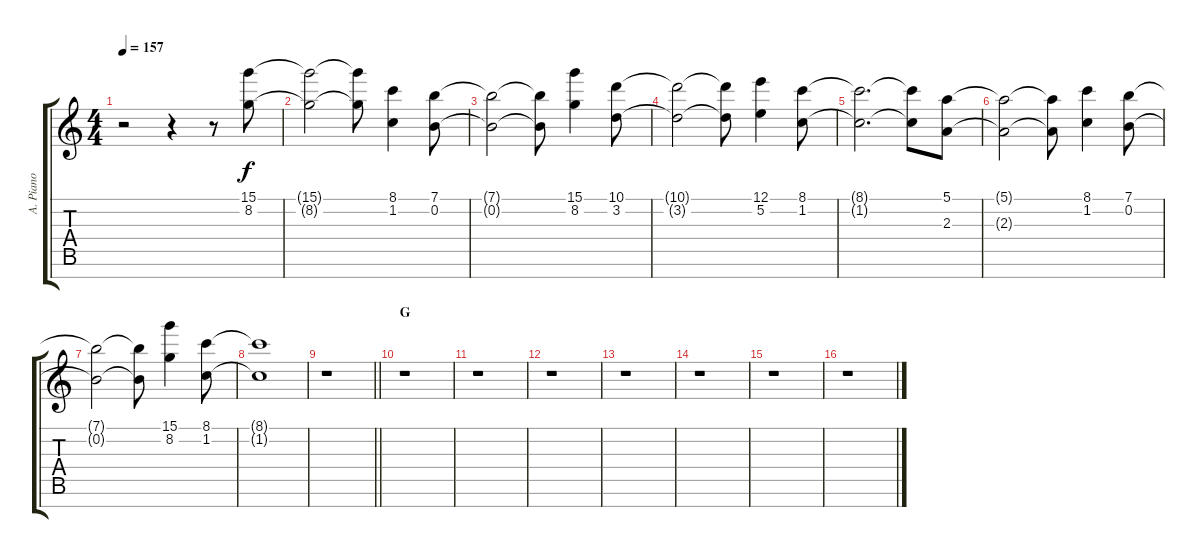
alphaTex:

\track ("A. Piano" "A. Piano") {instrument acousticgrandpiano}
\staff {score tabs}
\tuning (E5 B4 G4 D4 A3 E3 B2) {hide}
\ts (4 4)
\tempo 157
\clef g2
\ks c
r.2{dy f} r.4 r.8 (15.1 8.2).8 |
(15.1{t} 8.2{t}).2 (15.1{t} 8.2{t}).8 (8.1 1.2).4 (7.1 0.2).8 |
(7.1{t} 0.2{t}).2 (7.1{t} 0.2{t}).8 (15.1 8.2).4 (10.1 3.2).8 |
(10.1{t} 3.2{t}).2 (10.1{t} 3.2{t}).8 (12.1 5.2).4 (8.1 1.2).8 |
(8.1{t} 1.2{t}).2{d} (8.1{t} 1.2{t}).8 (5.1 2.3).8 |
(5.1{t} 2.3{t}).2 (5.1{t} 2.3{t}).8 (8.1 1.2).4 (7.1 0.2).8 |
(7.1{t} 0.2{t}).2 (7.1{t} 0.2{t}).8 (15.1 8.2).4 (8.1 1.2).8 |
(8.1{t} 1.2{t}).1 |
\barLineRight lightlight
r.1 |
\section ("" "G")
r.1 |
r.1 |
r.1 |
r.1 |
r.1 |
r.1 |
r.1
